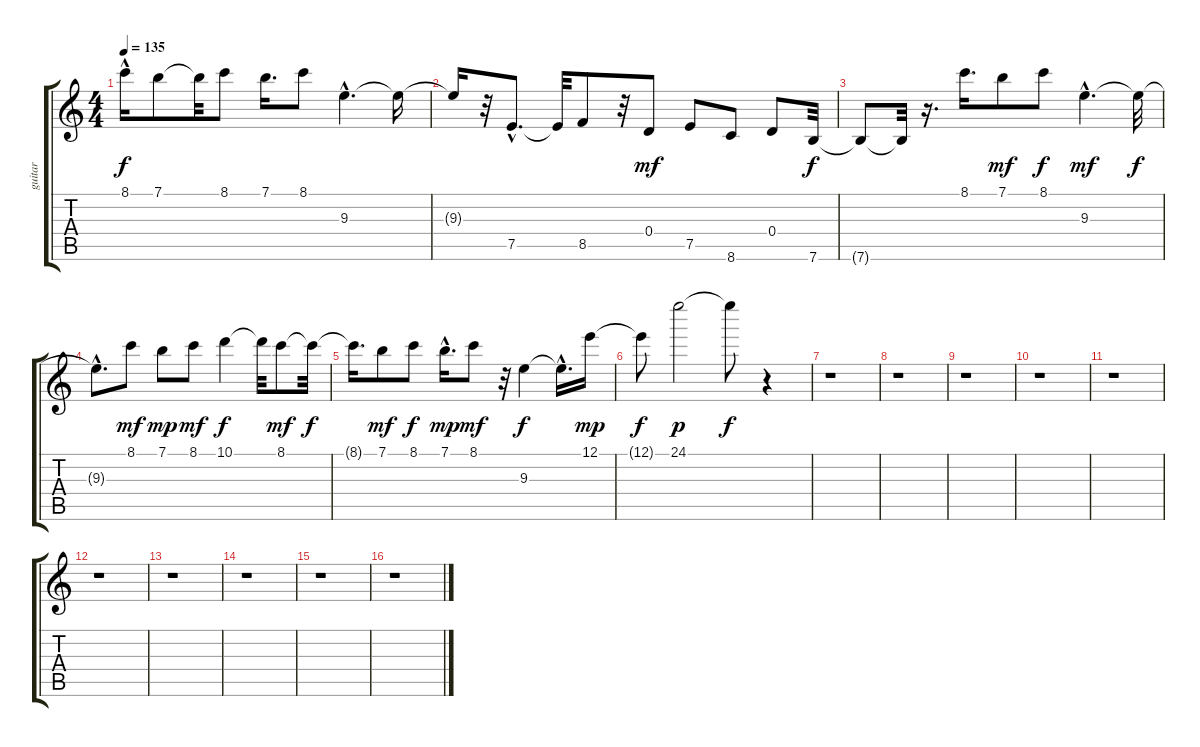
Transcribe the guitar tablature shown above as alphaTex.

\track ("guitar" "guitar") {instrument distortionguitar}
\staff {score tabs}
\tuning (E4 B3 G3 D3 A2 E2) {hide}
\ts (4 4)
\tempo 135
\clef g2
\ks c
8.1{hac t}.16{dy f} 7.1.8 7.1{t}.32 8.1.8 7.1.16{d} 8.1.8 9.3{hac}.4{d} 9.3{t}.16 |
9.3{t}.16 r.32 7.5{hac}.8{d} 7.5{t}.32 8.5.8 r.32 0.4.8{dy mf} 7.5.8 8.6.8 0.4.8 7.6.32{dy f} |
7.6{t}.8 7.6{t}.32 r.16{d} 8.1.16{d} 7.1.8{dy mf} 8.1.8{dy f} 9.3{hac}.4{d dy mf} 9.3{t}.32{dy f} |
9.3{hac t}.8{d} 8.1.8{dy mf} 7.1.8{dy mp} 8.1.8{dy mf} 10.1.4{dy f} 10.1{t}.32 8.1.8{dy mf} 8.1{t}.32{dy f} |
8.1{t}.16{d} 7.1.8{dy mf} 8.1.8{dy f} 7.1{hac}.16{d dy mp} 8.1.8{dy mf} r.32 9.3.4{dy f} 9.3{hac t}.16{d} 12.1.16{dy mp} |
12.1{t}.8{dy f} 24.1.2{dy p} 24.1{t}.8{dy f} r.4 |
r.1 |
r.1 |
r.1 |
r.1 |
r.1 |
r.1 |
r.1 |
r.1 |
r.1 |
r.1
